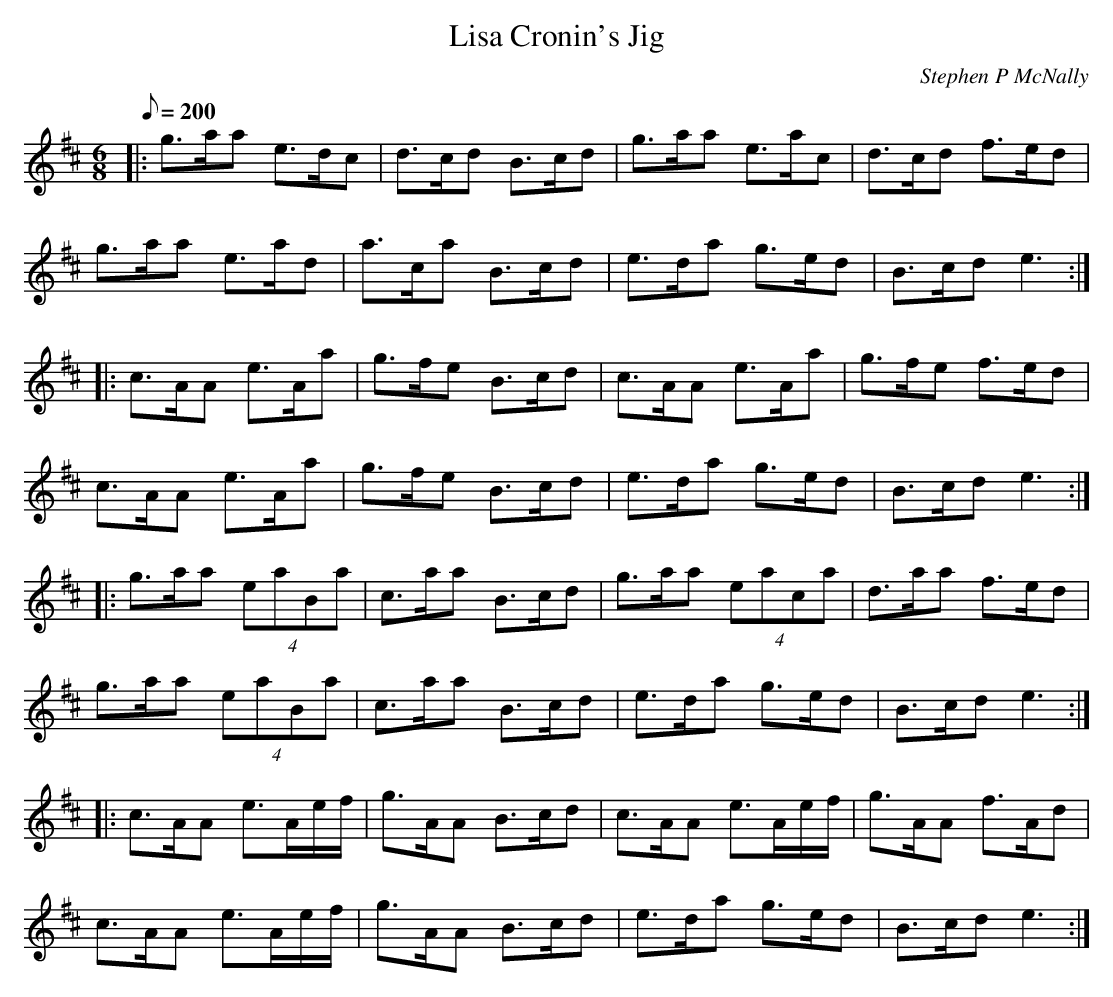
X:1
T:Lisa Cronin's Jig
M:6/8
L:1/8
Q:200
C:Stephen P McNally
K:AMix
|:g>aa e>dc|d>cd B>cd|g>aa e>ac|d>cd f>ed|
g>aa e>ad|a>ca B>cd|e>da g>ed|B>cd e3:|
|:c>AA e>Aa|g>fe B>cd|c>AA e>Aa|g>fe f>ed|
c>AA e>Aa|g>fe B>cd|e>da g>ed|B>cd e3:|
|:g>aa (4eaBa|c>aa B>cd|g>aa (4eaca|d>aa f>ed|
g>aa (4eaBa|c>aa B>cd|e>da g>ed|B>cd e3:|
|:c>AA e>Ae/2f/2|g>AA B>cd|c>AA e>Ae/2f/2|g>AA f>Ad|
c>AA e>Ae/2f/2|g>AA B>cd|e>da g>ed|B>cd e3:|
